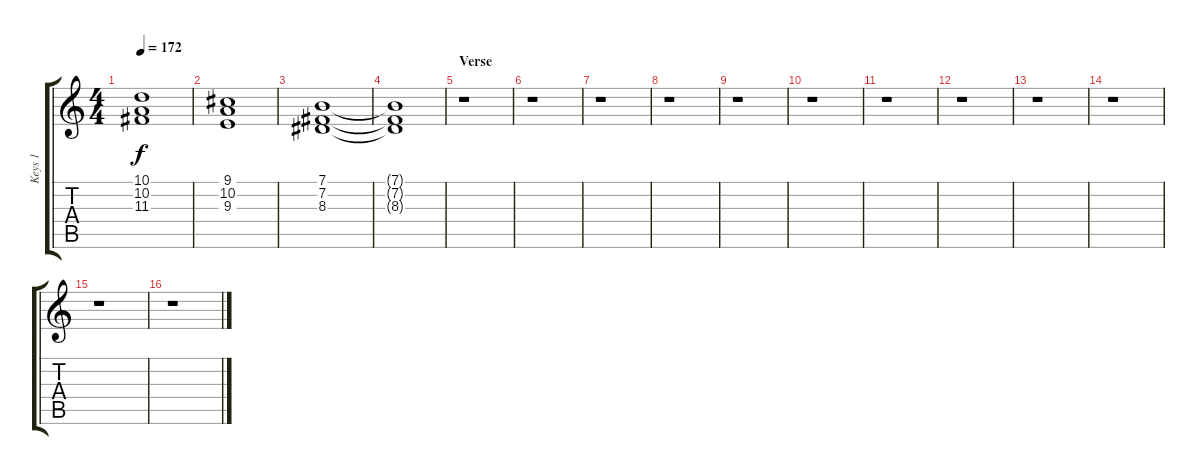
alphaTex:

\track ("Keys 1" "Keys 1") {instrument pad7halo}
\staff {score tabs}
\tuning (E4 B3 G3 D3 A2 E2) {hide}
\ts (4 4)
\tempo 172
\clef g2
\ks c
(10.1 10.2 11.3).1{dy f} |
(9.1 10.2 9.3).1 |
(7.1 7.2 8.3).1 |
(7.1{t} 7.2{t} 8.3{t}).1 |
\section ("" "Verse")
r.1 |
r.1 |
r.1 |
r.1 |
r.1 |
r.1 |
r.1 |
r.1 |
r.1 |
r.1 |
r.1 |
r.1
